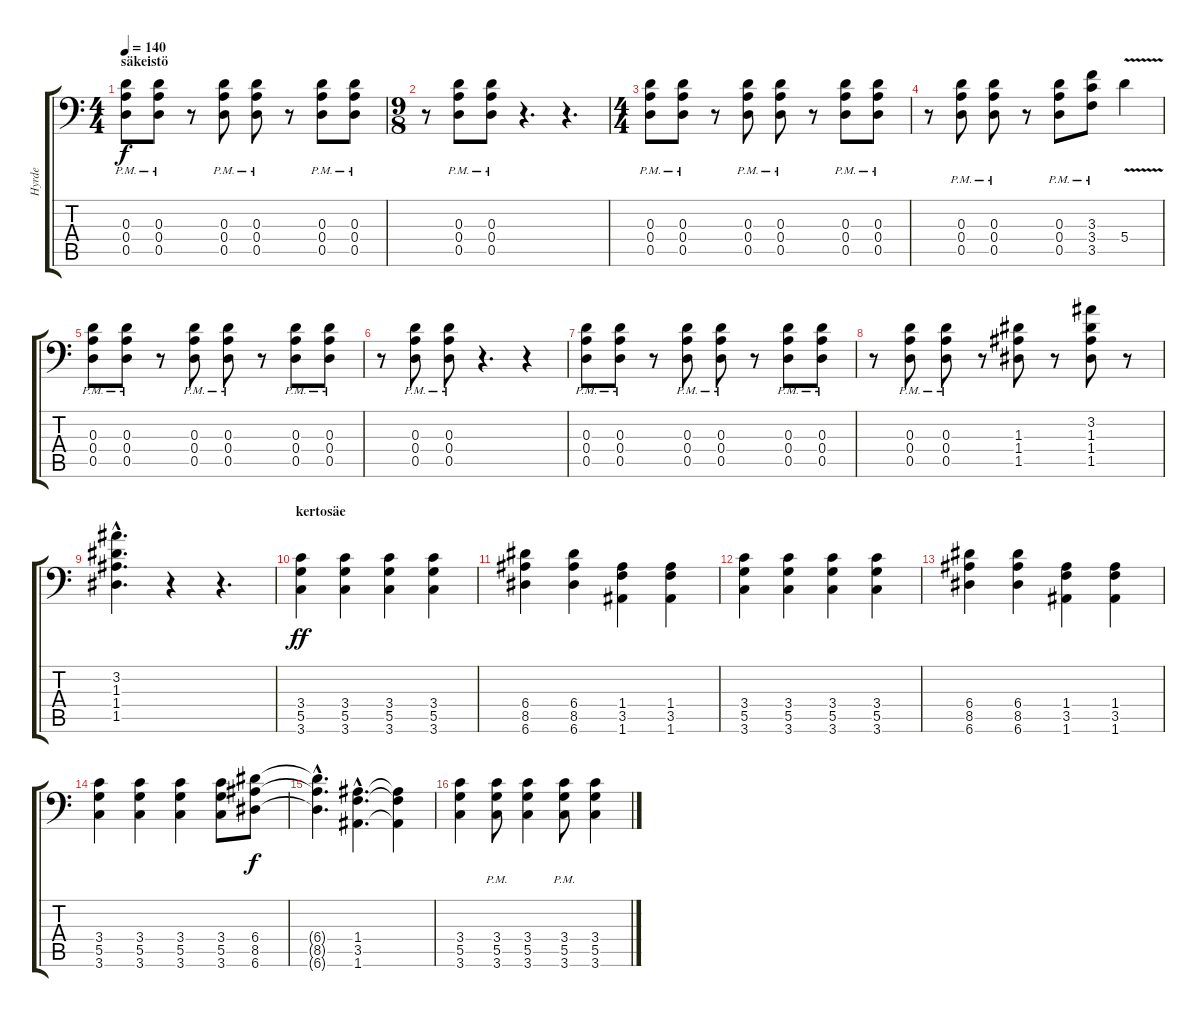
\track ("Hyrde" "Hyrde") {instrument distortionguitar}
\staff {score tabs}
\tuning (B3 G3 D3 A2 D2 A1) {hide}
\ts (4 4)
\section ("" "säkeistö")
\tempo 140
\clef f4
\ks c
(0.3{pm} 0.4{pm} 0.5{pm}).8{dy f instrument distortionguitar} (0.3{pm} 0.4{pm} 0.5{pm}).8 r.8 (0.3{pm} 0.4{pm} 0.5{pm}).8 (0.3{pm} 0.4{pm} 0.5{pm}).8 r.8 (0.3{pm} 0.4{pm} 0.5{pm}).8 (0.3{pm} 0.4{pm} 0.5{pm}).8 |
\ts (9 8)
r.8 (0.3{pm} 0.4{pm} 0.5{pm}).8 (0.3{pm} 0.4{pm} 0.5{pm}).8 r.4{d} r.4{d} |
\ts (4 4)
(0.3{pm} 0.4{pm} 0.5{pm}).8 (0.3{pm} 0.4{pm} 0.5{pm}).8 r.8 (0.3{pm} 0.4{pm} 0.5{pm}).8 (0.3{pm} 0.4{pm} 0.5{pm}).8 r.8 (0.3{pm} 0.4{pm} 0.5{pm}).8 (0.3{pm} 0.4{pm} 0.5{pm}).8 |
r.8 (0.3{pm} 0.4{pm} 0.5{pm}).8 (0.3{pm} 0.4{pm} 0.5{pm}).8 r.8 (0.3{pm} 0.4{pm} 0.5{pm}).8 (3.3{pm} 3.4{pm} 3.5{pm}).8 5.4{v}.4 |
(0.3{pm} 0.4{pm} 0.5{pm}).8 (0.3{pm} 0.4{pm} 0.5{pm}).8 r.8 (0.3{pm} 0.4{pm} 0.5{pm}).8 (0.3{pm} 0.4{pm} 0.5{pm}).8 r.8 (0.3{pm} 0.4{pm} 0.5{pm}).8 (0.3{pm} 0.4{pm} 0.5{pm}).8 |
r.8 (0.3{pm} 0.4{pm} 0.5{pm}).8 (0.3{pm} 0.4{pm} 0.5{pm}).8 r.4{d} r.4 |
(0.3{pm} 0.4{pm} 0.5{pm}).8 (0.3{pm} 0.4{pm} 0.5{pm}).8 r.8 (0.3{pm} 0.4{pm} 0.5{pm}).8 (0.3{pm} 0.4{pm} 0.5{pm}).8 r.8 (0.3{pm} 0.4{pm} 0.5{pm}).8 (0.3{pm} 0.4{pm} 0.5{pm}).8 |
r.8 (0.3{pm} 0.4{pm} 0.5{pm}).8 (0.3{pm} 0.4{pm} 0.5{pm}).8 r.8 (1.3 1.4 1.5).8 r.8 (3.2 1.3 1.4 1.5).8 r.8 |
(3.2{hac} 1.3{hac} 1.4{hac} 1.5{hac}).4{d} r.4 r.4{d} |
\section ("" "kertosäe")
(3.4 5.5 3.6).4{dy ff} (3.4 5.5 3.6).4 (3.4 5.5 3.6).4 (3.4 5.5 3.6).4 |
(6.4 8.5 6.6).4 (6.4 8.5 6.6).4 (1.4 3.5 1.6).4 (1.4 3.5 1.6).4 |
(3.4 5.5 3.6).4 (3.4 5.5 3.6).4 (3.4 5.5 3.6).4 (3.4 5.5 3.6).4 |
(6.4 8.5 6.6).4 (6.4 8.5 6.6).4 (1.4 3.5 1.6).4 (1.4 3.5 1.6).4 |
(3.4 5.5 3.6).4 (3.4 5.5 3.6).4 (3.4 5.5 3.6).4 (3.4 5.5 3.6).8 (6.4 8.5 6.6).8{dy f} |
(6.4{hac t} 8.5{hac t} 6.6{hac t}).4{d} (1.4{hac} 3.5{hac} 1.6{hac}).4{d} (1.4{t} 3.5{t} 1.6{t}).4 |
(3.4 5.5 3.6).4 (3.4{pm} 5.5{pm} 3.6{pm}).8 (3.4 5.5 3.6).4 (3.4{pm} 5.5{pm} 3.6{pm}).8 (3.4 5.5 3.6).4
